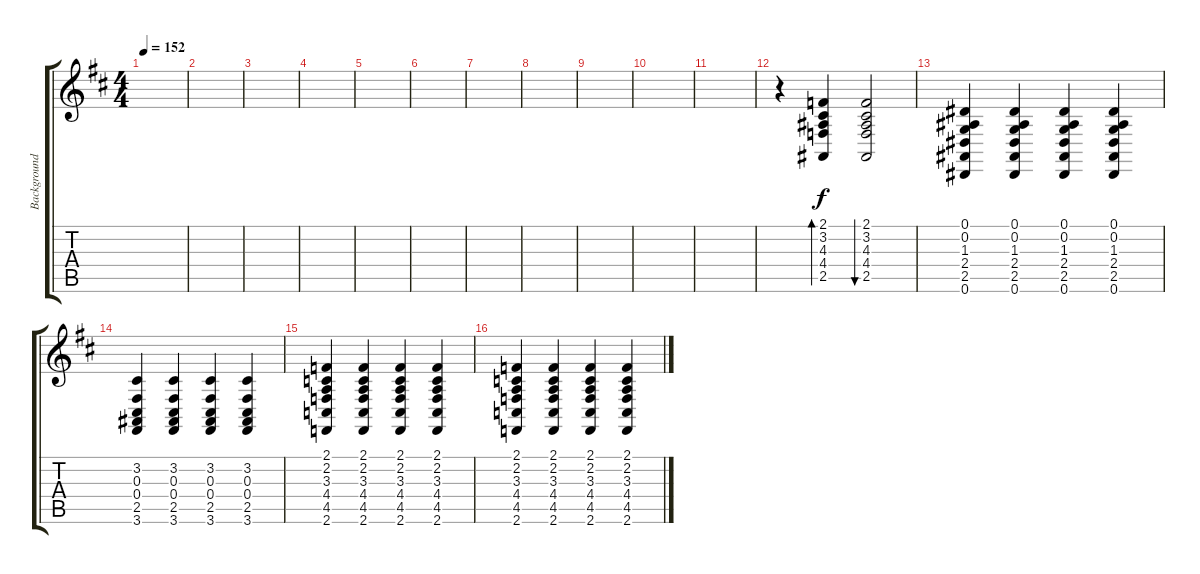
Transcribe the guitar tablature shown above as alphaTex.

\track ("Background 2" "Background") {instrument accordion}
\staff {score tabs}
\tuning (Eb4 Bb3 Gb3 Db3 Ab2 Eb2) {hide}
\ts (4 4)
\tempo 152
\clef g2
\ks d
|
|
|
|
|
|
|
|
|
|
|
r.4 (2.1 3.2 4.3 4.4 2.5).4{bd 60} (2.1 3.2 4.3 4.4 2.5).2{bu 60} |
(0.1 0.2 1.3 2.4 2.5 0.6).4 (0.1 0.2 1.3 2.4 2.5 0.6).4 (0.1 0.2 1.3 2.4 2.5 0.6).4 (0.1 0.2 1.3 2.4 2.5 0.6).4 |
(3.2 0.3 0.4 2.5 3.6).4 (3.2 0.3 0.4 2.5 3.6).4 (3.2 0.3 0.4 2.5 3.6).4 (3.2 0.3 0.4 2.5 3.6).4 |
(2.1 2.2 3.3 4.4 4.5 2.6).4 (2.1 2.2 3.3 4.4 4.5 2.6).4 (2.1 2.2 3.3 4.4 4.5 2.6).4 (2.1 2.2 3.3 4.4 4.5 2.6).4 |
(2.1 2.2 3.3 4.4 4.5 2.6).4 (2.1 2.2 3.3 4.4 4.5 2.6).4 (2.1 2.2 3.3 4.4 4.5 2.6).4 (2.1 2.2 3.3 4.4 4.5 2.6).4
